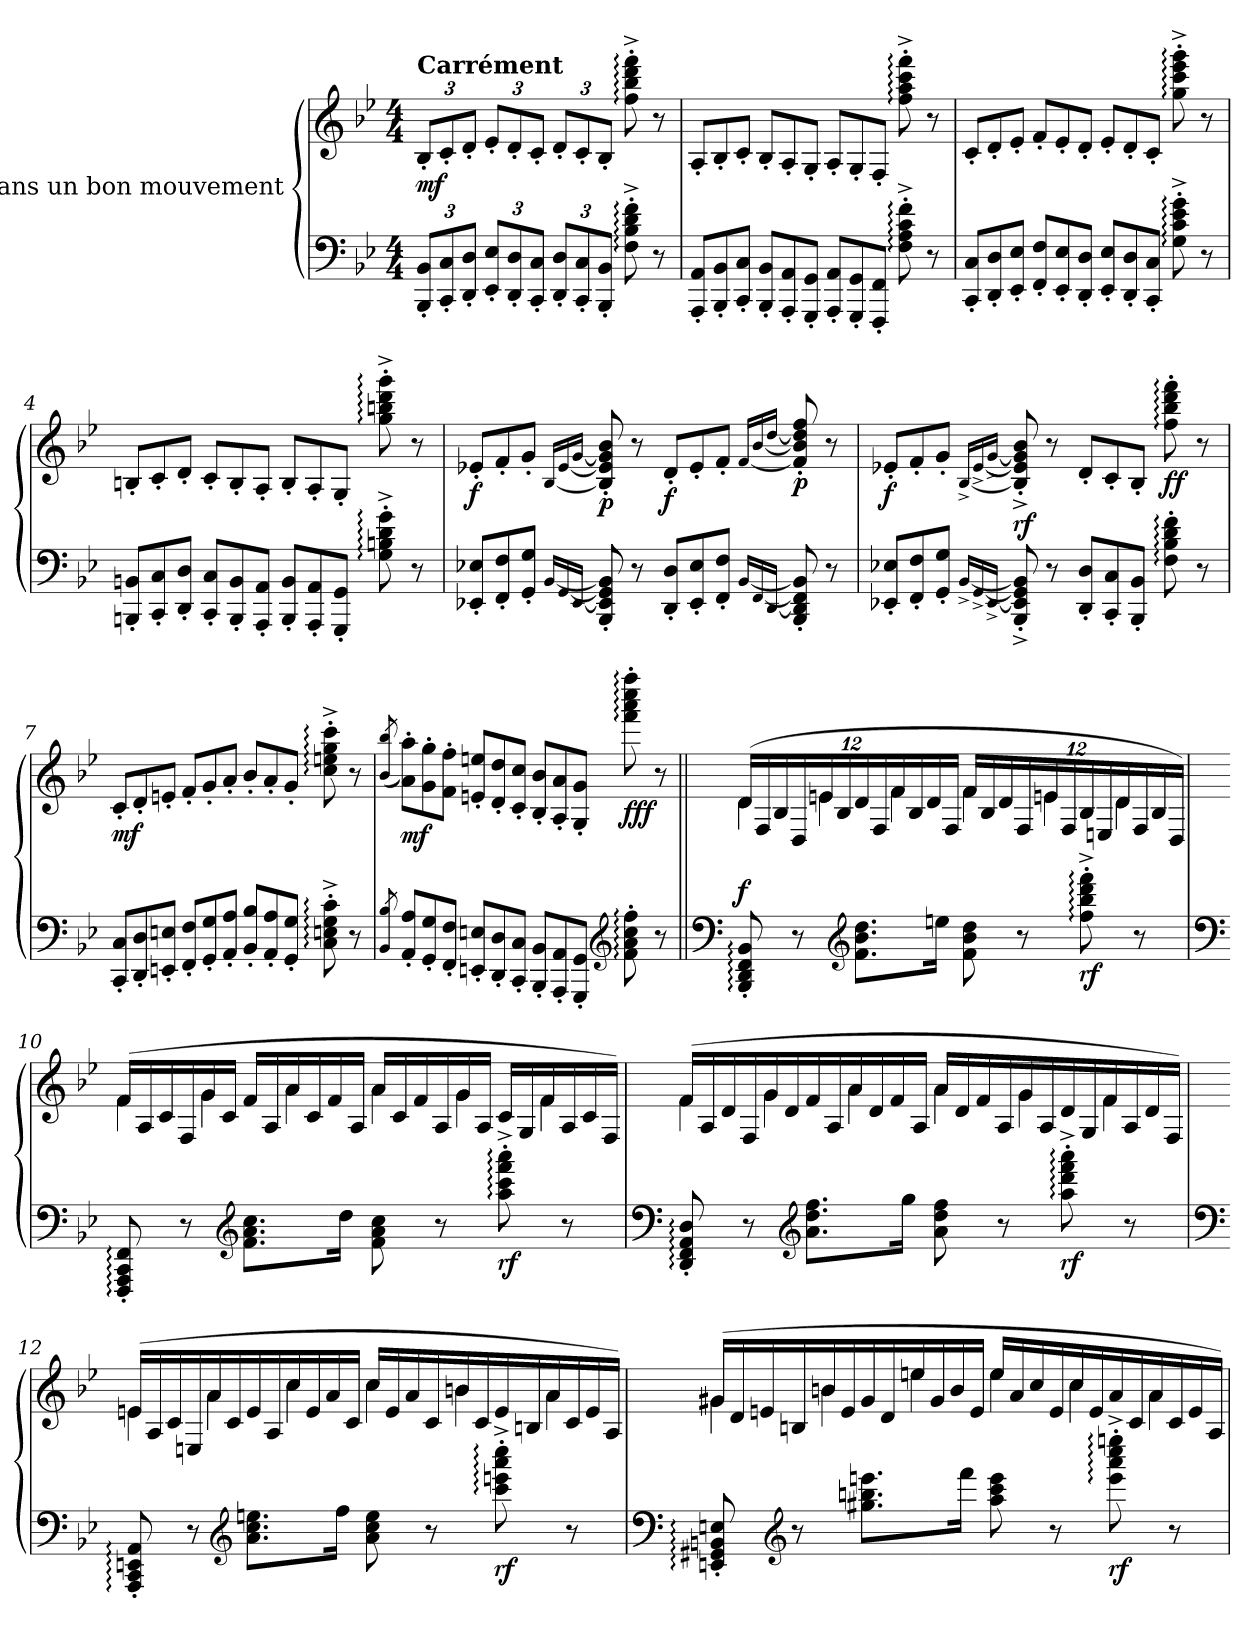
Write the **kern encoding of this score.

**kern	**kern	**dynam
*part1	*part1	*part1
*staff2	*staff1	*staff1/2
*I"Dans un bon mouvement	*	*
*clefF4	*clefG2	*
*k[b-e-]	*k[b-e-]	*
*M4/4	*M4/4	*
*Xbrackettup	*Xbrackettup	*
=1	=1	=1
!	!LO:TX:a:B:t=Carrément	!
!	!	!LO:DY:b
12BBB-/' 12BB-/'L	12B-'/L	mf
12CC/' 12C/'	12c'/	.
12DD/' 12D/'J	12d'/J	.
12EE-/' 12E-/'L	12e-'/L	.
12DD/' 12D/'	12d'/	.
12CC/' 12C/'J	12c'/J	.
12DD/' 12D/'L	12d'/L	.
12CC/' 12C/'	12c'/	.
12BBB-/' 12BB-/'J	12B-'/J	.
!	!	!LO:DY:b=2
!	!	!LO:DY:n=1:b
8F\:'^ 8B-\:'^ 8d\:'^ 8f\:'^	8ff\:'^ 8bb-\:'^ 8ddd\:'^ 8fff\:'^	rf rf
8r	8r	.
=2	=2	=2
*Xtuplet	*Xtuplet	*
12AAA/' 12AA/'L	12A'/L	.
12BBB-/' 12BB-/'	12B-'/	.
12CC/' 12C/'J	12c'/J	.
12BBB-/' 12BB-/'L	12B-'/L	.
12AAA/' 12AA/'	12A'/	.
12GGG/' 12GG/'J	12G'/J	.
12AAA/' 12AA/'L	12A'/L	.
12GGG/' 12GG/'	12G'/	.
12FFF/' 12FF/'J	12F'/J	.
!	!	!LO:DY:b=2
!	!	!LO:DY:n=1:b
8F\:'^ 8A\:'^ 8c\:'^ 8f\:'^	8ff\:'^ 8aa\:'^ 8ccc\:'^ 8fff\:'^	rf rf
8r	8r	.
!!LO:LB:g=z
=3	=3	=3
12CC/' 12C/'L	12c'/L	.
12DD/' 12D/'	12d'/	.
12EE-/' 12E-/'J	12e-'/J	.
12FF/' 12F/'L	12f'/L	.
12EE-/' 12E-/'	12e-'/	.
12DD/' 12D/'J	12d'/J	.
12EE-/' 12E-/'L	12e-'/L	.
12DD/' 12D/'	12d'/	.
12CC/' 12C/'J	12c'/J	.
!	!	!LO:DY:b=2
!	!	!LO:DY:n=1:b
8G\:'^ 8c\:'^ 8e-\:'^ 8g\:'^	8gg\:'^ 8ccc\:'^ 8eee-\:'^ 8ggg\:'^	rf rf
8r	8r	.
=4	=4	=4
12BBBn/' 12BBn/'L	12Bn'/L	.
12CC/' 12C/'	12c'/	.
12DD/' 12D/'J	12d'/J	.
12CC/' 12C/'L	12c'/L	.
12BBB/' 12BB/'	12B'/	.
12AAA/' 12AA/'J	12A'/J	.
12BBB/' 12BB/'L	12B'/L	.
12AAA/' 12AA/'	12A'/	.
12GGG/' 12GG/'J	12G'/J	.
!	!	!LO:DY:b=2
!	!	!LO:DY:n=1:b
8G\:'^ 8Bn\:'^ 8d\:'^ 8g\:'^	8gg\:'^ 8bbn\:'^ 8ddd\:'^ 8ggg\:'^	rf rf
8r	8r	.
=5	=5	=5
!	!	!LO:DY:b
12EE-X/' 12E-X/'L	12e-X'/L	f
12FF/' 12F/'	12f'/	.
12GG/' 12G/'J	12g'/J	.
[16qBB-/LL	[16qB-/LL	.
[16qGG/	[16qe-/	.
[16qEE-/JJ	[16qg/JJ	.
!	!	!LO:DY:b
8BBB-/' 8EE-/]' 8GG/]' 8BB-/]'	8B-/]' 8e-/]' 8g/]' 8b-/'	p
8r	8r	.
!	!	!LO:DY:b
12DD/' 12D/'L	12d'/L	f
12EE-/' 12E-/'	12e-'/	.
12FF/' 12F/'J	12f'/J	.
[16qBB-/LL	[16qf/LL	.
[16qFF/	[16qb-/	.
[16qDD/JJ	[16qdd/JJ	.
!	!	!LO:DY:b
8BBB-/' 8DD/]' 8FF/]' 8BB-/]'	8f/]' 8b-/]' 8dd/]' 8ff/'	p
8r	8r	.
!!LO:LB:g=z
=6	=6	=6
!	!	!LO:DY:b
12EE-X/' 12E-X/'L	12e-X'/L	f
12FF/' 12F/'	12f'/	.
12GG/' 12G/'J	12g'/J	.
[16qBB-^/LL	[16qB-^/LL	.
[16qGG^/	[16qe-^/	.
[16qEE-^/JJ	[16qg^/JJ	.
!	!	!LO:DY:b
8BBB-/'^ 8EE-/]'^ 8GG/]'^ 8BB-/]'^	8B-/]'^ 8e-/]'^ 8g/]'^ 8b-/'^	rf
8r	8r	.
12DD/' 12D/'L	12d'/L	.
12CC/' 12C/'	12c'/	.
12BBB-/' 12BB-/'J	12B-'/J	.
!	!	!LO:DY:b
8F\:' 8B-\:' 8d\:' 8f\:'	8ff\:' 8bb-\:' 8ddd\:' 8fff\:'	ff
8r	8r	.
=7	=7	=7
!	!	!LO:DY:b
12CC/' 12C/'L	12c'/L	mf
12DD/' 12D/'	12d'/	.
12EEn/' 12En/'J	12en'/J	.
12FF/' 12F/'L	12f'/L	.
12GG/' 12G/'	12g'/	.
12AA/' 12A/'J	12a'/J	.
12BB-/' 12B-/'L	12b-'/L	.
12AA/' 12A/'	12a'/	.
12GG/' 12G/'J	12g'/J	.
!	!	!LO:DY:b=2
!	!	!LO:DY:n=1:b
8C\:'^ 8En\:'^ 8G\:'^ 8c\:'^	8cc\:'^ 8een\:'^ 8gg\:'^ 8ccc\:'^	rf rf
8r	8r	.
=8	=8	=8
8qBB-/ 8qB-/	(8qb-/ 8qbb-/	.
!	!	!LO:DY:b
12AA/' 12A/'L	12a\' 12aa\'L)	mf
12GG/' 12G/'	12g\' 12gg\'	.
12FF/' 12F/'J	12f\' 12ff\'J	.
12EEn/' 12En/'L	12en/' 12een/'L	.
12DD/' 12D/'	12d/' 12dd/'	.
12CC/' 12C/'J	12c/' 12cc/'J	.
12BBB-/' 12BB-/'L	12B-/' 12b-/'L	.
12AAA/' 12AA/'	12A/' 12a/'	.
12GGG/' 12GG/'J	12G/' 12g/'J	.
*clefG2	*	*
!	!	!LO:DY:b
8f\:' 8a\:' 8cc\:' 8ff\:'	8fff\:' 8aaa\:' 8cccc\:' 8ffff\:'	fff
8r	8r	.
!!LO:LB:g=z
=9||	=9||	=9||
*clefF4	*	*
*	*^	*
*	*tuplet	*Xtuplet	*
!	!	!	!LO:DY:a=2
8BBB-/:' 8DD/:' 8FF/:' 8BB-/:'	(>24d/LL	6d\	f
.	24F/	.	.
.	24B-/	.	.
8r	24D/	.	.
.	24en/	6e\	.
.	24B-/	.	.
*clefG2	*	*	*
8.f\ 8.b-\ 8.dd\L	24d/	.	.
.	24F/	.	.
.	24f/	6f\	.
.	24B-/	.	.
.	24d/	.	.
16een\Jk	.	.	.
.	24F/JJ	.	.
*	*tuplet	*Xtuplet	*
8f\ 8b-\ 8dd\	24f/LL	6f\	.
.	24B-/	.	.
.	24d/	.	.
8r	24F/	.	.
.	24en/	6e\	.
.	24F/	.	.
!	!	!	!LO:DY:b=2
8ff\:'^ 8bb-\:'^ 8ddd\:'^ 8fff\:'^	24B-/	.	rf
.	24En/	.	.
.	24d/	6d\	.
8r	24F/	.	.
.	24B-/	.	.
.	24D/JJ)	.	.
=10	=10	=10	=10
*clefF4	*	*	*
8FFF/:' 8AAA/:' 8CC/:' 8FF/:'	(>24f/LL	6f\	.
.	24A/	.	.
.	24c/	.	.
8r	24F/	.	.
.	24g/	6g\	.
.	24c/JJ	.	.
*clefG2	*	*	*
8.f\ 8.a\ 8.cc\L	24f/LL	.	.
.	24A/	.	.
.	24a/	6a\	.
.	24c/	.	.
.	24f/	.	.
16dd\Jk	.	.	.
.	24A/JJ	.	.
8f\ 8a\ 8cc\	24a/LL	6a\	.
.	24c/	.	.
.	24f/	.	.
8r	24A/	.	.
.	24g/	6g\	.
.	24A/JJ	.	.
!	!	!	!LO:DY:b=2
8aa\:'^ 8ccc\:'^ 8fff\:'^ 8aaa\:'^	24c/LL	.	rf
.	24G/	.	.
.	24f/	6f\	.
8r	24A/	.	.
.	24c/	.	.
.	24F/JJ)	.	.
!!LO:PB:g=z	!!
=11	=11	=11	=11
*clefF4	*	*	*
8DD/:' 8FF/:' 8AA/:' 8D/:'	(>24f/LL	6f\	.
.	24A/	.	.
.	24d/	.	.
8r	24F/	.	.
.	24g/	6g\	.
.	24d/	.	.
*clefG2	*	*	*
8.a\ 8.dd\ 8.ff\L	24f/	.	.
.	24A/	.	.
.	24a/	6a\	.
.	24d/	.	.
.	24f/	.	.
16gg\Jk	.	.	.
.	24A/JJ	.	.
8a\ 8dd\ 8ff\	24a/LL	6a\	.
.	24d/	.	.
.	24f/	.	.
8r	24A/	.	.
.	24g/	6g\	.
.	24A/	.	.
!	!	!	!LO:DY:b=2
8aa\:'^ 8ddd\:'^ 8fff\:'^ 8aaa\:'^	24d/	.	rf
.	24G/	.	.
.	24f/	6f\	.
8r	24A/	.	.
.	24d/	.	.
.	24F/JJ)	.	.
=12	=12	=12	=12
*clefF4	*	*	*
8AAA/:' 8CC/:' 8EEn/:' 8AA/:'	(24en/LL	6e\	.
.	24A/	.	.
.	24c/	.	.
8r	24En/	.	.
.	24a/	6a\	.
.	24c/	.	.
*clefG2	*	*	*
8.a\ 8.cc\ 8.een\L	24e/	.	.
.	24A/	.	.
.	24cc/	6cc\	.
.	24e/	.	.
.	24a/	.	.
16ff\Jk	.	.	.
.	24c/JJ	.	.
8a\ 8cc\ 8ee\	24cc/LL	6cc\	.
.	24e/	.	.
.	24a/	.	.
8r	24c/	.	.
.	24bn/	6b\	.
.	24c/	.	.
!	!	!	!LO:DY:b=2
8ccc\:'^ 8eeen\:'^ 8aaa\:'^ 8cccc\:'^	24e/	.	rf
.	24Bn/	.	.
.	24a/	6a\	.
8r	24c/	.	.
.	24e/	.	.
.	24A/JJ)	.	.
!!LO:LB:g=z	!!
=13	=13	=13	=13
*clefF4	*	*	*
8EEn/:' 8GG#X/:' 8BBn/:' 8En/:'	(24g#X/LL	6g#\	.
.	24d/	.	.
.	24en/	.	.
*clefG2	*	*	*
8r	24Bn/	.	.
.	24bn/	6b\	.
.	24e/	.	.
8.gg#X\ 8.bbn\ 8.eeen\L	24g#/	.	.
.	24d/	.	.
.	24een/	6ee\	.
.	24g#/	.	.
.	24b/	.	.
16fff\Jk	.	.	.
.	24e/JJ	.	.
8aa\ 8ccc\ 8eee\	24ee/LL	6ee\	.
.	24a/	.	.
.	24cc/	.	.
8r	24e/	.	.
.	24cc/	6cc\	.
.	24e/	.	.
!	!	!	!LO:DY:b=2
8eee\:'^ 8aaa\:'^ 8cccc\:'^ 8eeeen\:'^	24a/	.	rf
.	24c/	.	.
.	24a/	6a\	.
8r	24c/	.	.
.	24e/	.	.
.	24A/JJ)	.	.
*	*v	*v	*
=	=	=
*-	*-	*-
